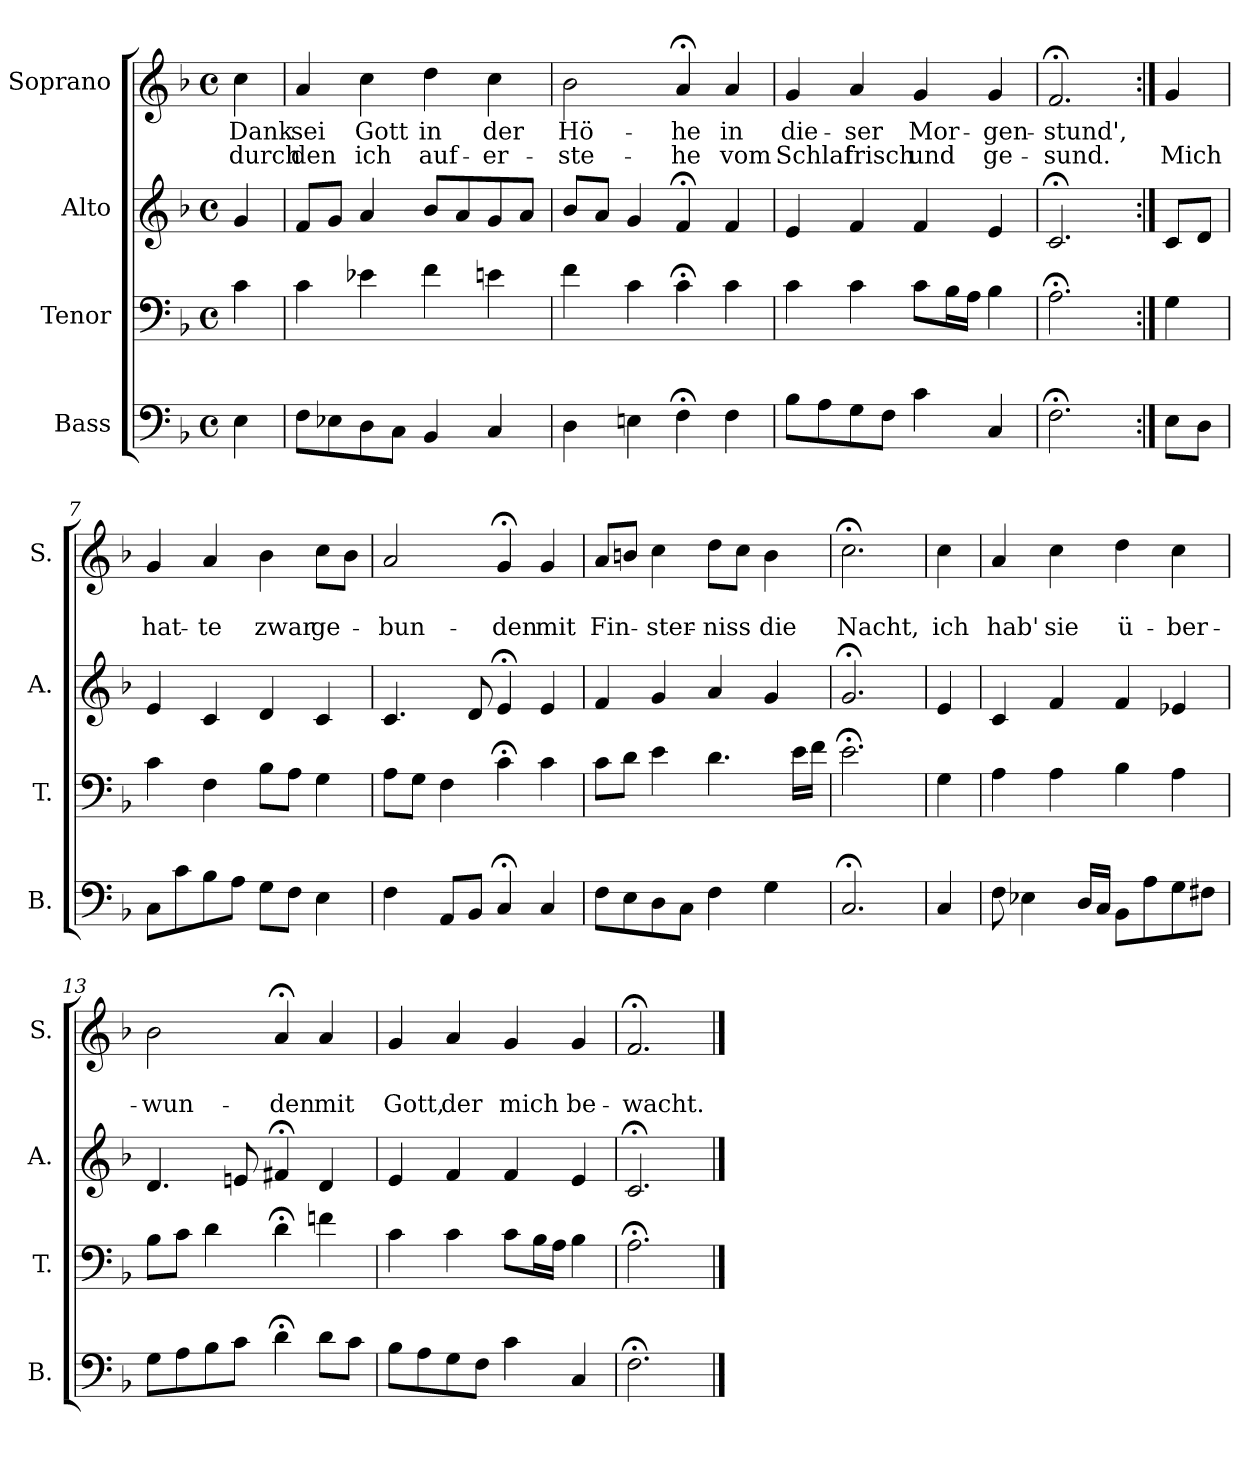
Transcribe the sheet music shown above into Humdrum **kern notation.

**kern	**kern	**kern	**kern	**text	**text
*part4	*part3	*part2	*part1	*part1	*part1
*staff4	*staff3	*staff2	*staff1	*staff1	*staff1
*I"Bass	*I"Tenor	*I"Alto	*I"Soprano	*	*
*I'B.	*I'T.	*I'A.	*I'S.	*	*
*clefF4	*clefF4	*clefG2	*clefG2	*	*
*k[b-]	*k[b-]	*k[b-]	*k[b-]	*	*
*F:	*F:	*F:	*F:	*	*
*M4/4	*M4/4	*M4/4	*M4/4	*	*
*met(c)	*met(c)	*met(c)	*met(c)	*	*
=1	=1	=1	=1	=1	=1
!	!	!	!	!LO:LY:b	!LO:LY:b
4E\	4c\	4g/	4cc\	Dank	durch
=2	=2	=2	=2	=2	=2
!	!	!	!	!LO:LY:b	!LO:LY:b
8F\L	4c\	8f/L	4a/	sei	den
8E-X\	.	8g/J	.	.	.
!	!	!	!	!LO:LY:b	!LO:LY:b
8D\	4e-X\	4a/	4cc\	Gott	ich
8C\J	.	.	.	.	.
!	!	!	!	!LO:LY:b	!LO:LY:b
4BB-/	4f\	8b-/L	4dd\	in	auf-
.	.	8a/	.	.	.
!	!	!	!	!LO:LY:b	!LO:LY:b
4C/	4en\	8g/	4cc\	der	-er-
.	.	8a/J	.	.	.
=3	=3	=3	=3	=3	=3
!	!	!	!	!LO:LY:b	!LO:LY:b
4D\	4f\	8b-/L	2b-\	Hö-	-ste-
.	.	8a/J	.	.	.
4En\	4c\	4g/	.	.	.
!	!	!	!	!LO:LY:b	!LO:LY:b
4F;<\	4c;<\	4f;</	4a;</	-he	-he
!	!	!	!	!LO:LY:b	!LO:LY:b
4F\	4c\	4f/	4a/	in	vom
=4	=4	=4	=4	=4	=4
!	!	!	!	!LO:LY:b	!LO:LY:b
8B-\L	4c\	4e/	4g/	die-	Schlaf
8A\	.	.	.	.	.
!	!	!	!	!LO:LY:b	!LO:LY:b
8G\	4c\	4f/	4a/	-ser	frisch
8F\J	.	.	.	.	.
!	!	!	!	!LO:LY:b	!LO:LY:b
4c\	8c\L	4f/	4g/	Mor-	und
.	16B-\L	.	.	.	.
.	16A\JJ	.	.	.	.
!	!	!	!	!LO:LY:b	!LO:LY:b
4C/	4B-\	4e/	4g/	-gen-	ge-
=5	=5	=5	=5	=5	=5
!	!	!	!	!LO:LY:b	!LO:LY:b
2.F;<\	2.A;<\	2.c;</	2.f;</	-stund',	-sund.
!!LO:LB:g=z
=6:|!	=6:|!	=6:|!	=6:|!	=6:|!	=6:|!
!	!	!	!	!	!LO:LY:b
8E\L	4G\	8c/L	4g/	.	Mich
8D\J	.	8d/J	.	.	.
=7	=7	=7	=7	=7	=7
!	!	!	!	!	!LO:LY:b
8C\L	4c\	4e/	4g/	.	hat-
8c\	.	.	.	.	.
!	!	!	!	!	!LO:LY:b
8B-\	4F\	4c/	4a/	.	-te
8A\J	.	.	.	.	.
!	!	!	!	!	!LO:LY:b
8G\L	8B-\L	4d/	4b-\	.	zwar
8F\J	8A\J	.	.	.	.
!	!	!	!	!	!LO:LY:b
4E\	4G\	4c/	8cc\L	.	ge-
.	.	.	8b-\J	.	.
=8	=8	=8	=8	=8	=8
!	!	!	!	!	!LO:LY:b
4F\	8A\L	4.c/	2a/	.	-bun-
.	8G\J	.	.	.	.
8AA/L	4F\	.	.	.	.
8BB-/J	.	8d/	.	.	.
!	!	!	!	!	!LO:LY:b
4C;</	4c;<\	4e;</	4g;</	.	-den
!	!	!	!	!	!LO:LY:b
4C/	4c\	4e/	4g/	.	mit
=9	=9	=9	=9	=9	=9
!	!	!	!	!	!LO:LY:b
8F\L	8c\L	4f/	8a/L	.	Fin-
8E\	8d\J	.	8bn/J	.	.
!	!	!	!	!	!LO:LY:b
8D\	4e\	4g/	4cc\	.	-ster-
8C\J	.	.	.	.	.
!	!	!	!	!	!LO:LY:b
4F\	4.d\	4a/	8dd\L	.	-niss
.	.	.	8cc\J	.	.
!	!	!	!	!	!LO:LY:b
4G\	.	4g/	4b\	.	die
.	16e\LL	.	.	.	.
.	16f\JJ	.	.	.	.
=10	=10	=10	=10	=10	=10
!	!	!	!	!	!LO:LY:b
2.C;</	2.e;<\	2.g;</	2.cc;<\	.	Nacht,
!!LO:PB:g=z
=11	=11	=11	=11	=11	=11
!	!	!	!	!	!LO:LY:b
4C/	4G\	4e/	4cc\	.	ich
=12	=12	=12	=12	=12	=12
!	!	!	!	!	!LO:LY:b
8F\	4A\	4c/	4a/	.	hab'
4E-X\	.	.	.	.	.
!	!	!	!	!	!LO:LY:b
.	4A\	4f/	4cc\	.	sie
16D/LL	.	.	.	.	.
16C/JJ	.	.	.	.	.
!	!	!	!	!	!LO:LY:b
8BB-\L	4B-\	4f/	4dd\	.	ü-
8A\	.	.	.	.	.
!	!	!	!	!	!LO:LY:b
8G\	4A\	4e-X/	4cc\	.	-ber-
8F#X\J	.	.	.	.	.
=13	=13	=13	=13	=13	=13
!	!	!	!	!	!LO:LY:b
8G\L	8B-\L	4.d/	2b-\	.	-wun-
8A\	8c\J	.	.	.	.
8B-\	4d\	.	.	.	.
8c\J	.	8en/	.	.	.
!	!	!	!	!	!LO:LY:b
4d;<\	4d;<\	4f#X;</	4a;</	.	-den
!	!	!	!	!	!LO:LY:b
8d\L	4fn\	4d/	4a/	.	mit
8c\J	.	.	.	.	.
=14	=14	=14	=14	=14	=14
!	!	!	!	!	!LO:LY:b
8B-\L	4c\	4e/	4g/	.	Gott,
8A\	.	.	.	.	.
!	!	!	!	!	!LO:LY:b
8G\	4c\	4f/	4a/	.	der
8F\J	.	.	.	.	.
!	!	!	!	!	!LO:LY:b
4c\	8c\L	4f/	4g/	.	mich
.	16B-\L	.	.	.	.
.	16A\JJ	.	.	.	.
!	!	!	!	!	!LO:LY:b
4C/	4B-\	4e/	4g/	.	be-
=15	=15	=15	=15	=15	=15
!	!	!	!	!	!LO:LY:b
2.F;<\	2.A;<\	2.c;</	2.f;</	.	-wacht.
==	==	==	==	==	==
*-	*-	*-	*-	*-	*-
